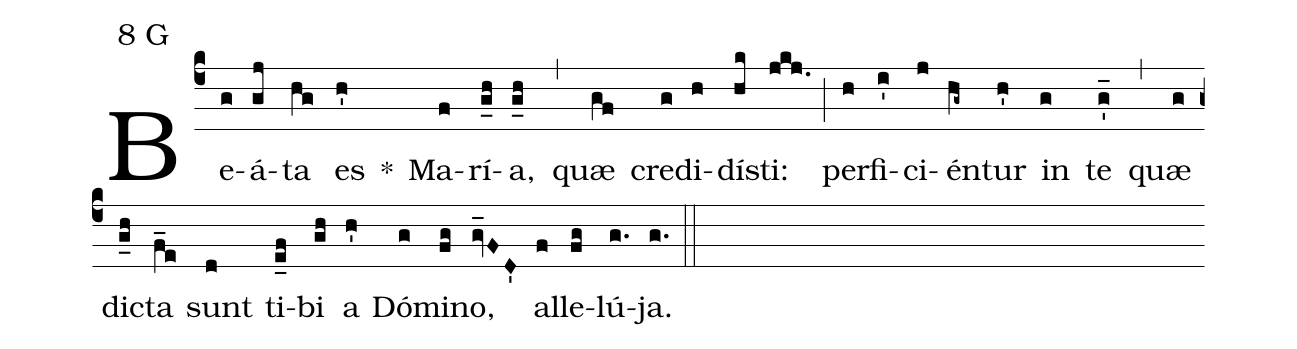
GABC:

mode:8 G;
%%
(c4) Be(g)á(gj)ta(hg) es(h') *() Ma(f)rí(g_h)a,(g_h) (,) quæ(gf) cre(g)di(h)dí(hk)sti:(jkj.) (;) per(h)fi(i')ci(j)én(hg~)tur(h') in(g) te(g'_) (,) quæ(g) di(g_h)cta(f_e) sunt(d) ti(e_f)bi(gh) a(h') Dó(g)mi(fg)no,(gv_FD') al(f)le(fg)lú(g.)ja.(g.) (::)
